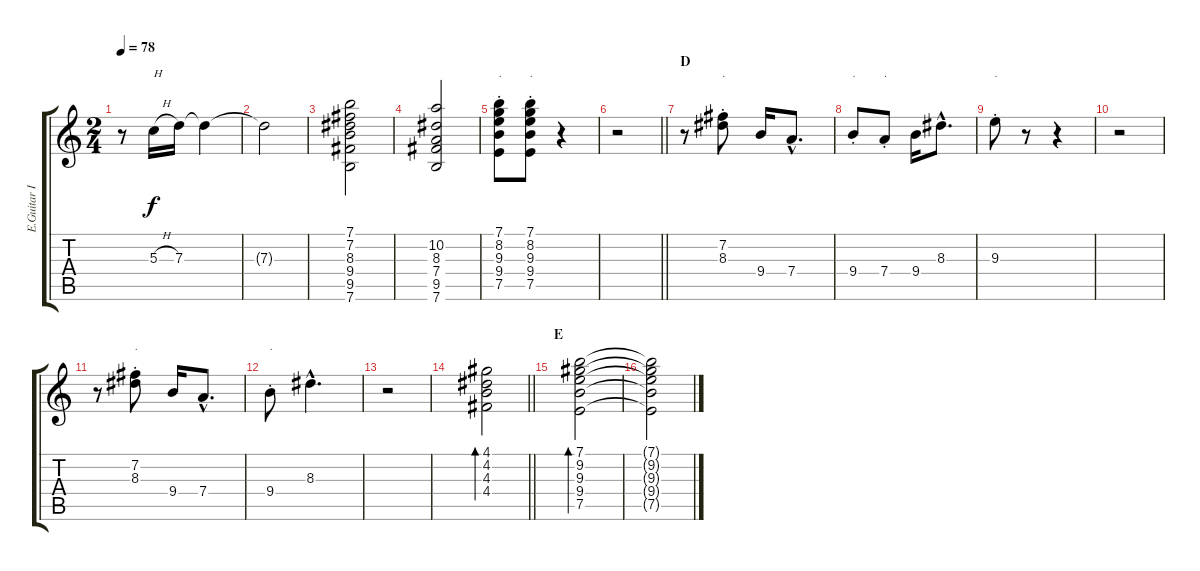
\track ("E.Guitar I" "E.Guitar I") {instrument overdrivenguitar}
\staff {score tabs}
\tuning (E4 B3 G3 D3 A2 E2) {hide}
\ts (2 4)
\tempo 78
\clef g2
\ks c
r.8{dy f} 5.3{h}.16{txt "H"} 7.3.16 7.3{t}.4 |
7.3{t}.2 |
(7.1 7.2 8.3 9.4 9.5 7.6).2 |
(10.2 8.3 7.4 9.5 7.6).2 |
(7.1{st} 8.2{st} 9.3{st} 9.4{st} 7.5{st}).8{txt "."} (7.1{st} 8.2{st} 9.3{st} 9.4{st} 7.5{st}).8{txt "."} r.4 |
\barLineRight lightlight
r.2 |
\section ("" "D")
r.8 (7.2{st} 8.3{st}).8{txt "."} 9.4.16 7.4{hac}.8{d} |
9.4{st}.8{txt "."} 7.4{st}.8{txt "."} 9.4.16 8.3{hac}.8{d} |
9.3{st}.8{txt "."} r.8 r.4 |
r.2 |
r.8 (7.2{st} 8.3{st}).8{txt "."} 9.4.16 7.4{hac}.8{d} |
9.4{st}.8{txt "."} 8.3{hac}.4{d} |
r.2 |
\barLineRight lightlight
(4.1 4.2 4.3 4.4).2{bd 60} |
\section ("" "E")
(7.1 9.2 9.3 9.4 7.5).2{bd 60} |
(7.1{t} 9.2{t} 9.3{t} 9.4{t} 7.5{t}).2
